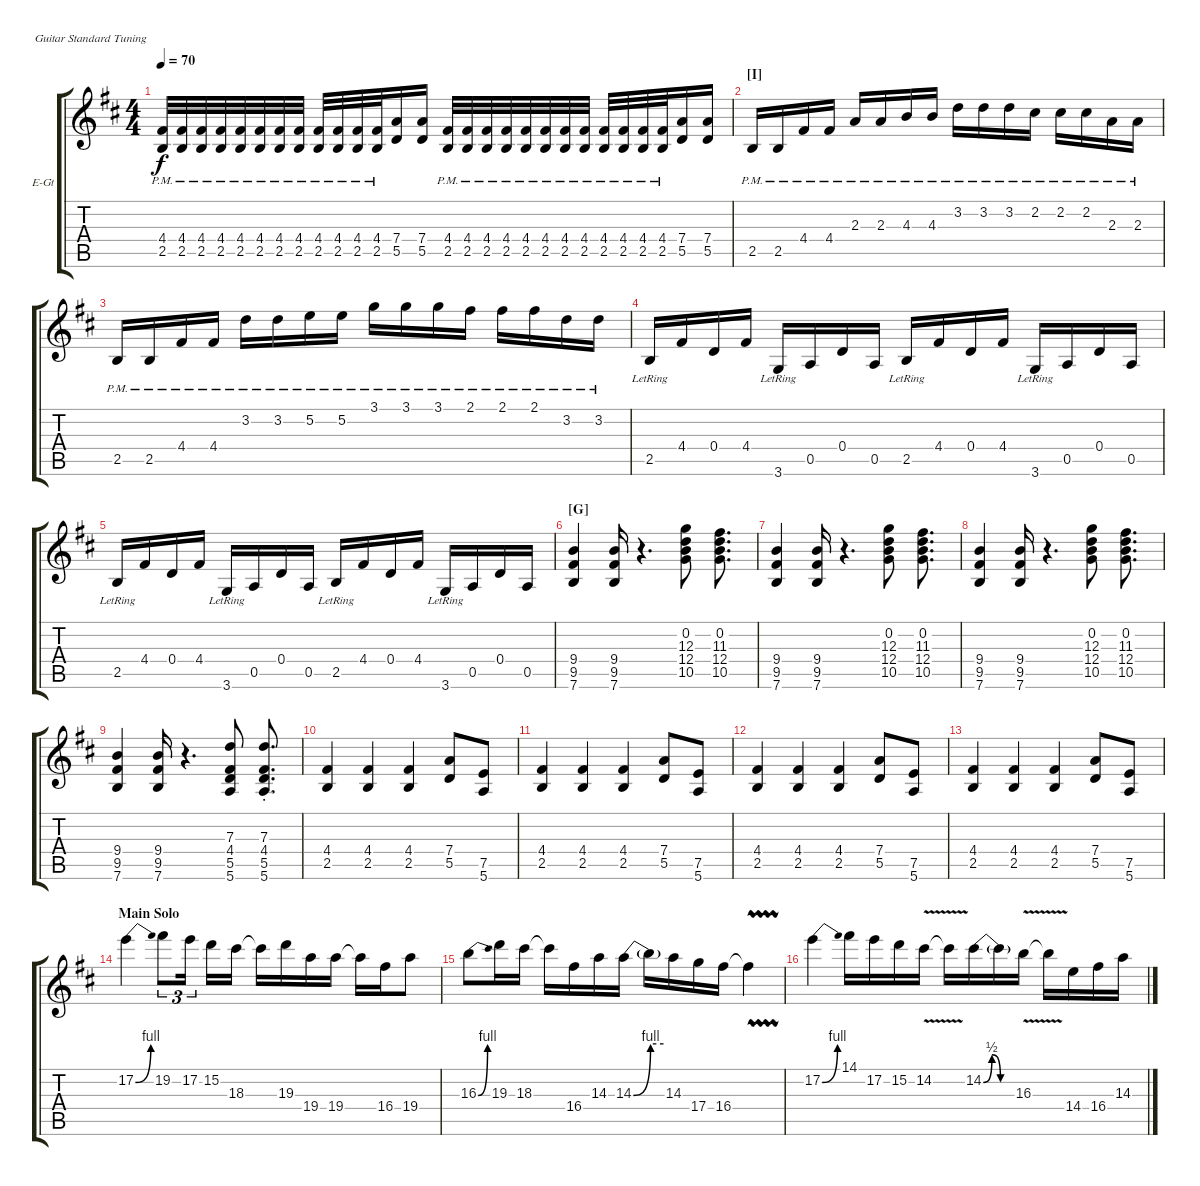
\bracketExtendMode groupsimilarinstruments
\firstSystemTrackNameOrientation horizontal
\otherSystemsTrackNameOrientation horizontal
\track ("Buckethead" "E-Gt") {instrument distortionguitar}
\staff {score tabs}
\tuning (E4 B3 G3 D3 A2 E2)
\ts (4 4)
\tempo 70
\clef g2
\ks bminor
(4.4{pm} 2.5{pm}).32{dy f} (4.4{pm} 2.5{pm}).32 (4.4{pm} 2.5{pm}).32 (4.4{pm} 2.5{pm}).32 (4.4{pm} 2.5{pm}).32 (4.4{pm} 2.5{pm}).32 (4.4{pm} 2.5{pm}).32 (4.4{pm} 2.5{pm}).32 (4.4{pm} 2.5{pm}).32 (4.4{pm} 2.5{pm}).32 (4.4{pm} 2.5{pm}).32 (4.4{pm} 2.5{pm}).32 (7.4 5.5).16 (7.4 5.5).16 (4.4{pm} 2.5{pm}).32 (4.4{pm} 2.5{pm}).32 (4.4{pm} 2.5{pm}).32 (4.4{pm} 2.5{pm}).32 (4.4{pm} 2.5{pm}).32 (4.4{pm} 2.5{pm}).32 (4.4{pm} 2.5{pm}).32 (4.4{pm} 2.5{pm}).32 (4.4{pm} 2.5{pm}).32 (4.4{pm} 2.5{pm}).32 (4.4{pm} 2.5{pm}).32 (4.4{pm} 2.5{pm}).32 (7.4 5.5).16 (7.4 5.5).16 |
\section ("I" "")
2.5{pm}.16 2.5{pm}.16 4.4{pm}.16 4.4{pm}.16 2.3{pm}.16 2.3{pm}.16 4.3{pm}.16 4.3{pm}.16 3.2{pm}.16 3.2{pm}.16 3.2{pm}.16 2.2{pm}.16 2.2{pm}.16 2.2{pm}.16 2.3{pm}.16 2.3{pm}.16 |
2.5{pm}.16 2.5{pm}.16 4.4{pm}.16 4.4{pm}.16 3.2{pm}.16 3.2{pm}.16 5.2{pm}.16 5.2{pm}.16 3.1{pm}.16 3.1{pm}.16 3.1{pm}.16 2.1{pm}.16 2.1{pm}.16 2.1{pm}.16 3.2{pm}.16 3.2{pm}.16 |
2.5{lr}.16 4.4.16 0.4.16 4.4.16 3.6{lr}.16 0.5.16 0.4.16 0.5.16 2.5{lr}.16 4.4.16 0.4.16 4.4.16 3.6{lr}.16 0.5.16 0.4.16 0.5.16 |
2.5{lr}.16 4.4.16 0.4.16 4.4.16 3.6{lr}.16 0.5.16 0.4.16 0.5.16 2.5{lr}.16 4.4.16 0.4.16 4.4.16 3.6{lr}.16 0.5.16 0.4.16 0.5.16 |
\section ("G" "")
(9.4 9.5 7.6).4 (9.4 9.5 7.6).16 r.4{d} (12.3 12.4 10.5 0.2).8 (11.3 12.4 10.5 0.2).8{d} |
(9.4 9.5 7.6).4 (9.4 9.5 7.6).16 r.4{d} (12.3 12.4 10.5 0.2).8 (11.3 12.4 10.5 0.2).8{d} |
(9.4 9.5 7.6).4 (9.4 9.5 7.6).16 r.4{d} (12.3 12.4 10.5 0.2).8 (11.3 12.4 10.5 0.2).8{d} |
(9.4 9.5 7.6).4 (9.4 9.5 7.6).16 r.4{d} (7.3 4.4 5.5 5.6).8 (7.3{st} 4.4{st} 5.5{st} 5.6).8{d} |
(4.4 2.5).4 (4.4 2.5).4 (4.4 2.5).4 (7.4 5.5).8 (7.5 5.6).8 |
(4.4 2.5).4 (4.4 2.5).4 (4.4 2.5).4 (7.4 5.5).8 (7.5 5.6).8 |
(4.4 2.5).4 (4.4 2.5).4 (4.4 2.5).4 (7.4 5.5).8 (7.5 5.6).8 |
(4.4 2.5).4 (4.4 2.5).4 (4.4 2.5).4 (7.4 5.5).8 (7.5 5.6).8 |
\section ("" "Main Solo")
17.2{be (bend 0 0 9 4)}.4 19.2.8{tu (3 2)} 17.2.16{tu (3 2)} 15.2.16 18.3.16 18.3{t}.16 19.3.16 19.4.16 19.4.16 19.4{t}.16 16.4.16 19.4.8 |
16.3{be (bend 0 0 15 4)}.8 19.3.16 18.3.16 18.3{t}.16 16.4.16 14.3.16 14.3{be (bend 0 0 15 4)}.16 14.3{be (hold 0 4 60 4) t}.16 14.3.16 17.4.16 16.4.16 16.4{vw t}.4 |
17.2{be (bend 0 0 15 4)}.4 14.1.16 17.2.16 15.2.16 14.2{v}.16 14.2{v t}.16 14.2{be (bendrelease 0 0 13.2 2 42.6 2 59.4 0)}.16 14.2{be (hold 0 0 60 0) t}.16 16.3{v}.16 16.3{v t}.16 14.4.16 16.4.16 14.3.16
